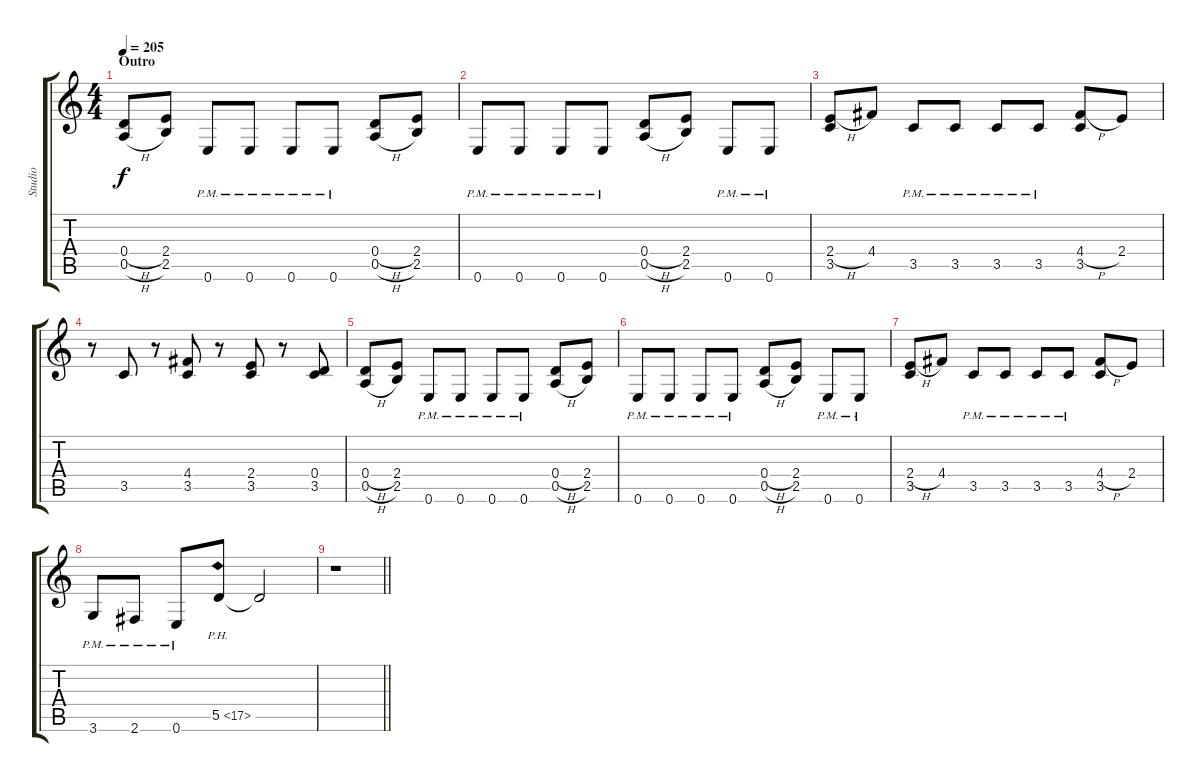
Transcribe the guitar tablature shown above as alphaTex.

\track ("Studio" "Studio") {instrument distortionguitar}
\staff {score tabs}
\tuning (E4 B3 G3 D3 A2 E2) {hide}
\ts (4 4)
\section ("" "Outro")
\tempo 205
\clef g2
\ks c
(0.4{h} 0.5{h}).8{dy f volume 8} (2.4 2.5).8 0.6{pm}.8 0.6{pm}.8 0.6{pm}.8 0.6{pm}.8 (0.4{h} 0.5{h}).8 (2.4 2.5).8 |
0.6{pm}.8 0.6{pm}.8 0.6{pm}.8 0.6{pm}.8 (0.4{h} 0.5{h}).8 (2.4 2.5).8 0.6{pm}.8 0.6{pm}.8 |
(2.4{h} 3.5).8 4.4.8 3.5{pm}.8 3.5{pm}.8 3.5{pm}.8 3.5{pm}.8 (4.4{h} 3.5).8 2.4.8 |
r.8 3.5.8 r.8 (4.4 3.5).8 r.8 (2.4 3.5).8 r.8 (0.4 3.5).8 |
(0.4{h} 0.5{h}).8 (2.4 2.5).8 0.6{pm}.8 0.6{pm}.8 0.6{pm}.8 0.6{pm}.8 (0.4{h} 0.5{h}).8 (2.4 2.5).8 |
0.6{pm}.8 0.6{pm}.8 0.6{pm}.8 0.6{pm}.8 (0.4{h} 0.5{h}).8 (2.4 2.5).8 0.6{pm}.8 0.6{pm}.8 |
(2.4{h} 3.5).8 4.4.8 3.5{pm}.8 3.5{pm}.8 3.5{pm}.8 3.5{pm}.8 (4.4{h} 3.5).8 2.4.8 |
3.6{pm}.8 2.6{pm}.8 0.6{pm}.8 5.5{ph 12}.8 5.5{t}.2 |
\barLineRight lightlight
r.1
